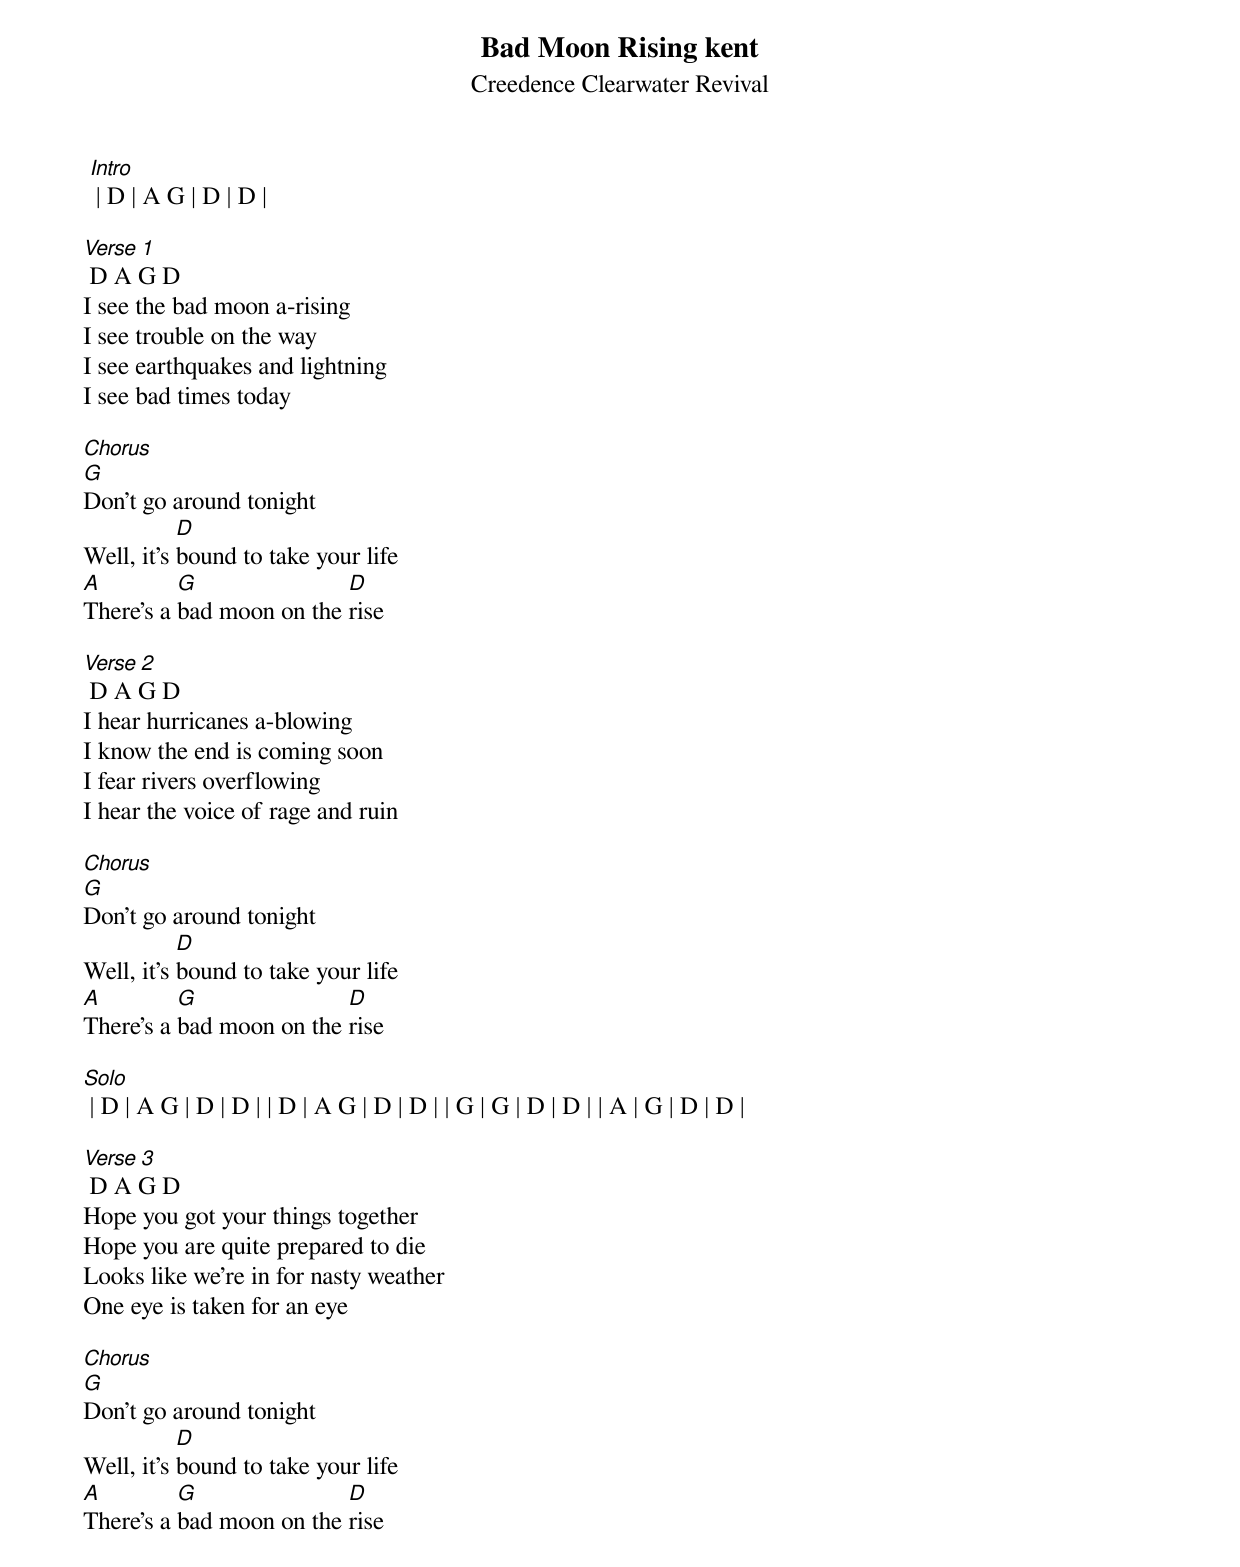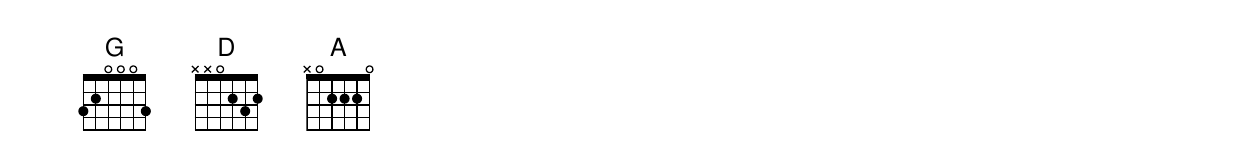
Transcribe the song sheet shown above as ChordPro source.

{title:Bad Moon Rising kent}
{subtitle:Creedence Clearwater Revival}
 [Intro] | D | A G | D | D |

[Verse 1] D A G D
I see the bad moon a-rising
I see trouble on the way
I see earthquakes and lightning
I see bad times today

[Chorus]
[G]Don't go around tonight
Well, it's [D]bound to take your life
[A]There's a [G]bad moon on the [D]rise

[Verse 2] D A G D
I hear hurricanes a-blowing
I know the end is coming soon
I fear rivers overflowing
I hear the voice of rage and ruin

[Chorus]
[G]Don't go around tonight
Well, it's [D]bound to take your life
[A]There's a [G]bad moon on the [D]rise

[Solo] | D | A G | D | D | | D | A G | D | D | | G | G | D | D | | A | G | D | D |

[Verse 3] D A G D
Hope you got your things together
Hope you are quite prepared to die
Looks like we're in for nasty weather
One eye is taken for an eye

[Chorus]
[G]Don't go around tonight
Well, it's [D]bound to take your life
[A]There's a [G]bad moon on the [D]rise
